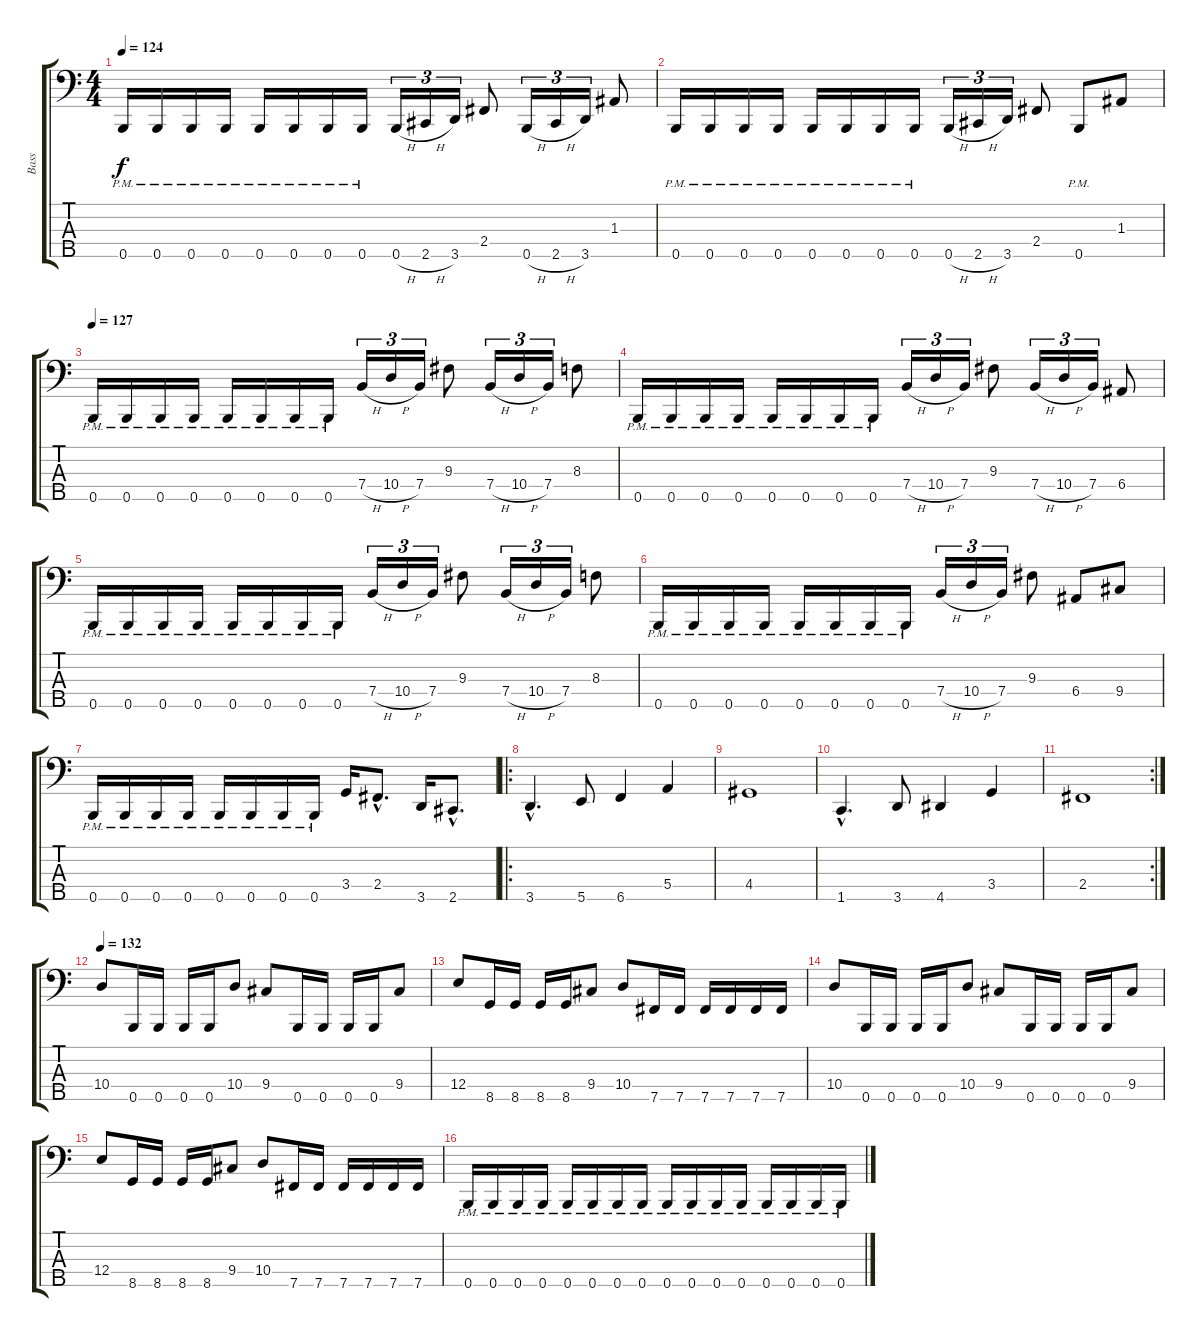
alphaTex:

\track ("Bass" "Bass") {instrument electricbassfinger}
\staff {score tabs}
\tuning (G2 D2 A1 E1 B0) {hide}
\ts (4 4)
\tempo 124
\clef f4
\ks c
0.5{pm}.16{dy f} 0.5{pm}.16 0.5{pm}.16 0.5{pm}.16 0.5{pm}.16 0.5{pm}.16 0.5{pm}.16 0.5{pm}.16 0.5{h}.16{tu (3 2)} 2.5{h}.16{tu (3 2)} 3.5.16{tu (3 2)} 2.4.8 0.5{h}.16{tu (3 2)} 2.5{h}.16{tu (3 2)} 3.5.16{tu (3 2)} 1.3.8 |
0.5{pm}.16 0.5{pm}.16 0.5{pm}.16 0.5{pm}.16 0.5{pm}.16 0.5{pm}.16 0.5{pm}.16 0.5{pm}.16 0.5{h}.16{tu (3 2)} 2.5{h}.16{tu (3 2)} 3.5.16{tu (3 2)} 2.4.8 0.5{pm}.8 1.3.8 |
\tempo 127
0.5{pm}.16 0.5{pm}.16 0.5{pm}.16 0.5{pm}.16 0.5{pm}.16 0.5{pm}.16 0.5{pm}.16 0.5{pm}.16 7.4{h}.16{tu (3 2)} 10.4{h}.16{tu (3 2)} 7.4.16{tu (3 2)} 9.3.8 7.4{h}.16{tu (3 2)} 10.4{h}.16{tu (3 2)} 7.4.16{tu (3 2)} 8.3.8 |
0.5{pm}.16 0.5{pm}.16 0.5{pm}.16 0.5{pm}.16 0.5{pm}.16 0.5{pm}.16 0.5{pm}.16 0.5{pm}.16 7.4{h}.16{tu (3 2)} 10.4{h}.16{tu (3 2)} 7.4.16{tu (3 2)} 9.3.8 7.4{h}.16{tu (3 2)} 10.4{h}.16{tu (3 2)} 7.4.16{tu (3 2)} 6.4.8 |
0.5{pm}.16 0.5{pm}.16 0.5{pm}.16 0.5{pm}.16 0.5{pm}.16 0.5{pm}.16 0.5{pm}.16 0.5{pm}.16 7.4{h}.16{tu (3 2)} 10.4{h}.16{tu (3 2)} 7.4.16{tu (3 2)} 9.3.8 7.4{h}.16{tu (3 2)} 10.4{h}.16{tu (3 2)} 7.4.16{tu (3 2)} 8.3.8 |
0.5{pm}.16 0.5{pm}.16 0.5{pm}.16 0.5{pm}.16 0.5{pm}.16 0.5{pm}.16 0.5{pm}.16 0.5{pm}.16 7.4{h}.16{tu (3 2)} 10.4{h}.16{tu (3 2)} 7.4.16{tu (3 2)} 9.3.8 6.4.8 9.4.8 |
0.5{pm}.16 0.5{pm}.16 0.5{pm}.16 0.5{pm}.16 0.5{pm}.16 0.5{pm}.16 0.5{pm}.16 0.5{pm}.16 3.4.16 2.4{hac}.8{d} 3.5.16 2.5{hac}.8{d} |
\ro
3.5{hac}.4{d} 5.5.8 6.5.4 5.4.4 |
4.4.1 |
1.5{hac}.4{d} 3.5.8 4.5.4 3.4.4 |
\rc 2
2.4.1 |
\tempo 132
10.4.8 0.5.16 0.5.16 0.5.16 0.5.16 10.4.8 9.4.8 0.5.16 0.5.16 0.5.16 0.5.16 9.4.8 |
12.4.8 8.5.16 8.5.16 8.5.16 8.5.16 9.4.8 10.4.8 7.5.16 7.5.16 7.5.16 7.5.16 7.5.16 7.5.16 |
10.4.8 0.5.16 0.5.16 0.5.16 0.5.16 10.4.8 9.4.8 0.5.16 0.5.16 0.5.16 0.5.16 9.4.8 |
12.4.8 8.5.16 8.5.16 8.5.16 8.5.16 9.4.8 10.4.8 7.5.16 7.5.16 7.5.16 7.5.16 7.5.16 7.5.16 |
0.5{pm}.16 0.5{pm}.16 0.5{pm}.16 0.5{pm}.16 0.5{pm}.16 0.5{pm}.16 0.5{pm}.16 0.5{pm}.16 0.5{pm}.16 0.5{pm}.16 0.5{pm}.16 0.5{pm}.16 0.5{pm}.16 0.5{pm}.16 0.5{pm}.16 0.5{pm}.16
